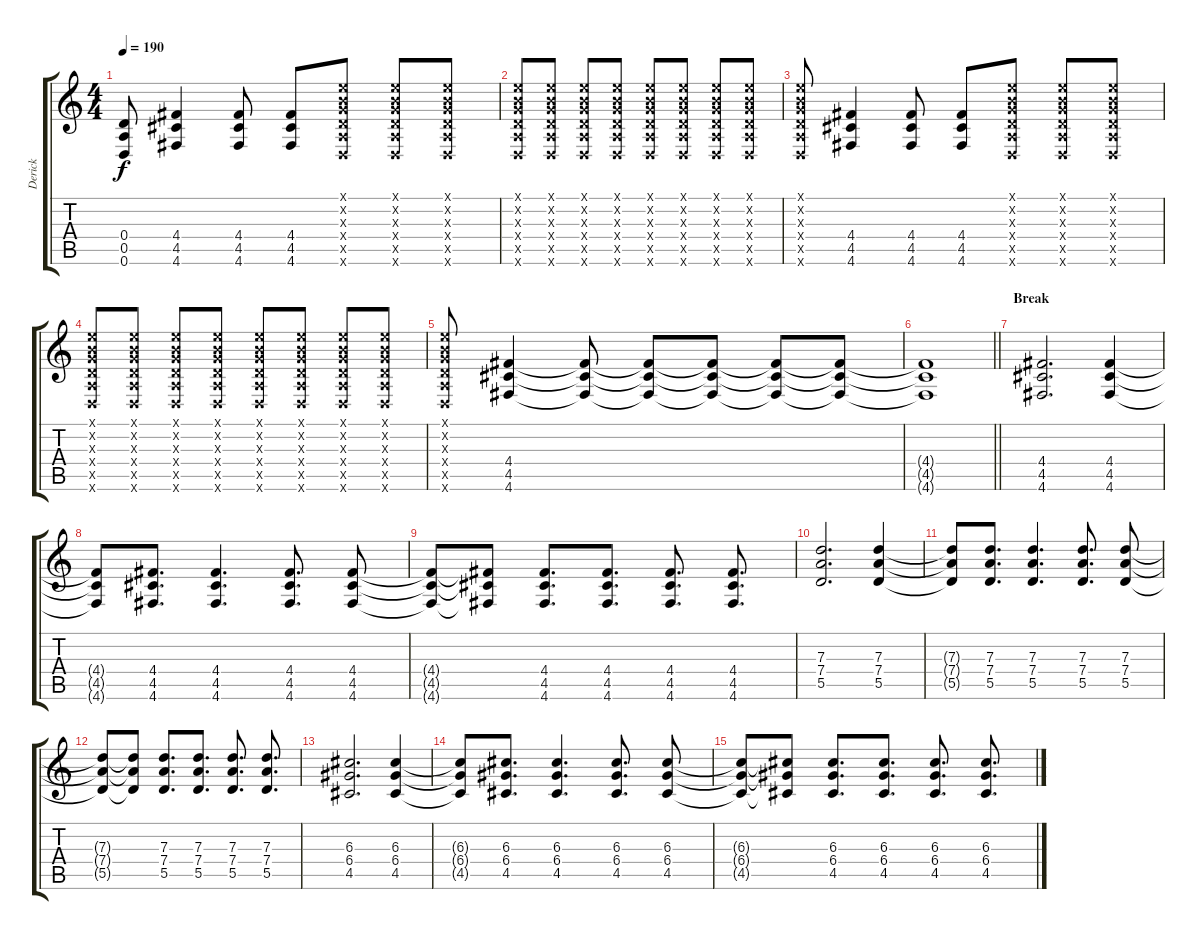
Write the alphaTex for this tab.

\track ("Derick" "Derick") {instrument overdrivenguitar}
\staff {score tabs}
\tuning (E4 B3 G3 D3 A2 D2) {hide}
\ts (4 4)
\tempo 190
\clef g2
\ks c
(0.4 0.5 0.6).8{dy f} (4.4 4.5 4.6).4 (4.4 4.5 4.6).8 (4.4 4.5 4.6).8 (0.1{x} 0.2{x} 0.3{x} 0.4{x} 0.5{x} 0.6{x}).8 (0.1{x} 0.2{x} 0.3{x} 0.4{x} 0.5{x} 0.6{x}).8 (0.1{x} 0.2{x} 0.3{x} 0.4{x} 0.5{x} 0.6{x}).8 |
(0.1{x} 0.2{x} 0.3{x} 0.4{x} 0.5{x} 0.6{x}).8 (0.1{x} 0.2{x} 0.3{x} 0.4{x} 0.5{x} 0.6{x}).8 (0.1{x} 0.2{x} 0.3{x} 0.4{x} 0.5{x} 0.6{x}).8 (0.1{x} 0.2{x} 0.3{x} 0.4{x} 0.5{x} 0.6{x}).8 (0.1{x} 0.2{x} 0.3{x} 0.4{x} 0.5{x} 0.6{x}).8 (0.1{x} 0.2{x} 0.3{x} 0.4{x} 0.5{x} 0.6{x}).8 (0.1{x} 0.2{x} 0.3{x} 0.4{x} 0.5{x} 0.6{x}).8 (0.1{x} 0.2{x} 0.3{x} 0.4{x} 0.5{x} 0.6{x}).8 |
(0.1{x} 0.2{x} 0.3{x} 0.4{x} 0.5{x} 0.6{x}).8 (4.4 4.5 4.6).4 (4.4 4.5 4.6).8 (4.4 4.5 4.6).8 (0.1{x} 0.2{x} 0.3{x} 0.4{x} 0.5{x} 0.6{x}).8 (0.1{x} 0.2{x} 0.3{x} 0.4{x} 0.5{x} 0.6{x}).8 (0.1{x} 0.2{x} 0.3{x} 0.4{x} 0.5{x} 0.6{x}).8 |
(0.1{x} 0.2{x} 0.3{x} 0.4{x} 0.5{x} 0.6{x}).8 (0.1{x} 0.2{x} 0.3{x} 0.4{x} 0.5{x} 0.6{x}).8 (0.1{x} 0.2{x} 0.3{x} 0.4{x} 0.5{x} 0.6{x}).8 (0.1{x} 0.2{x} 0.3{x} 0.4{x} 0.5{x} 0.6{x}).8 (0.1{x} 0.2{x} 0.3{x} 0.4{x} 0.5{x} 0.6{x}).8 (0.1{x} 0.2{x} 0.3{x} 0.4{x} 0.5{x} 0.6{x}).8 (0.1{x} 0.2{x} 0.3{x} 0.4{x} 0.5{x} 0.6{x}).8 (0.1{x} 0.2{x} 0.3{x} 0.4{x} 0.5{x} 0.6{x}).8 |
(0.1{x} 0.2{x} 0.3{x} 0.4{x} 0.5{x} 0.6{x}).8 (4.4 4.5 4.6).4 (4.4{t} 4.5{t} 4.6{t}).8 (4.4{t} 4.5{t} 4.6{t}).8 (4.4{t} 4.5{t} 4.6{t}).8 (4.4{t} 4.5{t} 4.6{t}).8 (4.4{t} 4.5{t} 4.6{t}).8 |
\barLineRight lightlight
(4.4{t} 4.5{t} 4.6{t}).1 |
\section ("" "Break")
(4.4 4.5 4.6).2{d instrument acousticguitarsteel} (4.4 4.5 4.6).4 |
(4.4{t} 4.5{t} 4.6{t}).8 (4.4 4.5 4.6).8{d} (4.4 4.5 4.6).4{d} (4.4 4.5 4.6).8{d} (4.4 4.5 4.6).8 |
(4.4{t} 4.5{t} 4.6{t}).8 (4.4{t} 4.5{t} 4.6{t}).8 (4.4 4.5 4.6).8{d} (4.4 4.5 4.6).8{d} (4.4 4.5 4.6).8{d} (4.4 4.5 4.6).8{d} |
(7.3 7.4 5.5).2{d instrument acousticguitarsteel} (7.3 7.4 5.5).4 |
(7.3{t} 7.4{t} 5.5{t}).8 (7.3 7.4 5.5).8{d} (7.3 7.4 5.5).4{d} (7.3 7.4 5.5).8{d} (7.3 7.4 5.5).8 |
(7.3{t} 7.4{t} 5.5{t}).8 (7.3{t} 7.4{t} 5.5{t}).8 (7.3 7.4 5.5).8{d} (7.3 7.4 5.5).8{d} (7.3 7.4 5.5).8{d} (7.3 7.4 5.5).8{d} |
(6.3 6.4 4.5).2{d instrument acousticguitarsteel} (6.3 6.4 4.5).4 |
(6.3{t} 6.4{t} 4.5{t}).8 (6.3 6.4 4.5).8{d} (6.3 6.4 4.5).4{d} (6.3 6.4 4.5).8{d} (6.3 6.4 4.5).8 |
(6.3{t} 6.4{t} 4.5{t}).8 (6.3{t} 6.4{t} 4.5{t}).8 (6.3 6.4 4.5).8{d} (6.3 6.4 4.5).8{d} (6.3 6.4 4.5).8{d} (6.3 6.4 4.5).8{d}
